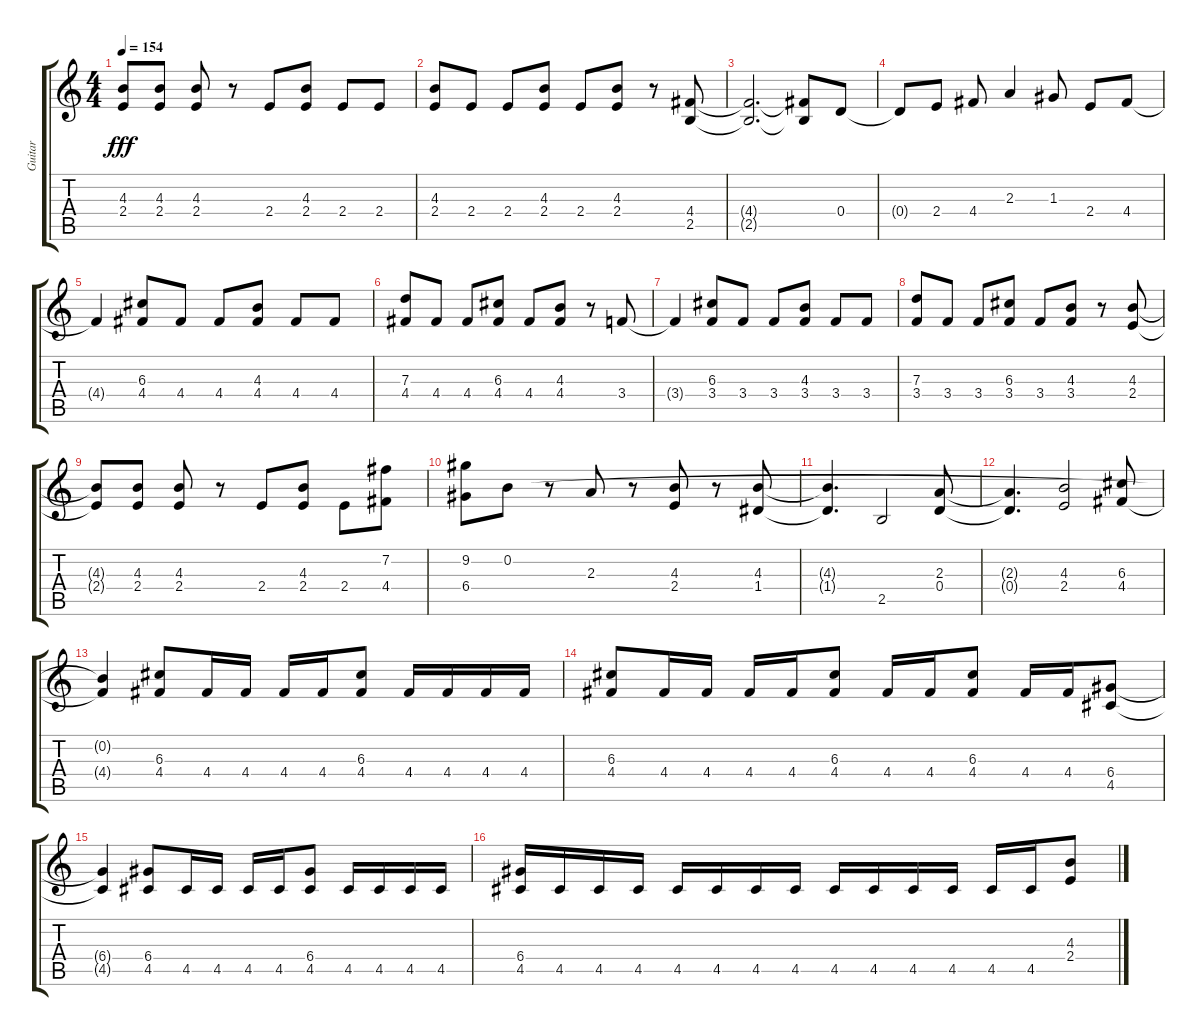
\track ("Guitar" "Guitar") {instrument distortionguitar}
\staff {score tabs}
\tuning (E4 B3 G3 D3 A2 E2) {hide}
\ts (4 4)
\tempo 154
\clef g2
\ks c
(4.3{t} 2.4{t}).8{dy fff} (4.3 2.4).8 (4.3 2.4).8 r.8 2.4.8 (4.3 2.4).8 2.4.8 2.4.8 |
(4.3 2.4).8 2.4.8 2.4.8 (4.3 2.4).8 2.4.8 (4.3 2.4).8 r.8 (4.4 2.5).8 |
(4.4{t} 2.5{t}).2{d} (4.4{t} 2.5{t}).8 0.4.8 |
0.4{t}.8 2.4.8 4.4.8 2.3.4 1.3.8 2.4.8 4.4.8 |
4.4{t}.4 (6.3 4.4).8 4.4.8 4.4.8 (4.3 4.4).8 4.4.8 4.4.8 |
(7.3 4.4).8 4.4.8 4.4.8 (6.3 4.4).8 4.4.8 (4.3 4.4).8 r.8 3.4.8 |
3.4{t}.4 (6.3 3.4).8 3.4.8 3.4.8 (4.3 3.4).8 3.4.8 3.4.8 |
(7.3 3.4).8 3.4.8 3.4.8 (6.3 3.4).8 3.4.8 (4.3 3.4).8 r.8 (4.3 2.4).8 |
(4.3{t} 2.4{t}).8 (4.3 2.4).8 (4.3 2.4).8 r.8 2.4.8 (4.3 2.4).8 2.4.8 (7.2 4.4).8 |
(9.2 6.4).8 0.2.8 r.8 2.3.8 r.8 (4.3 2.4).8 r.8 (4.3 1.4).8 |
(4.3{t} 1.4{t}).4{d} 2.5.2 (2.3 0.4).8 |
(2.3{t} 0.4{t}).4{d} (4.3 2.4).2 (6.3 4.4).8 |
(0.2{t} 4.4{t}).4 (6.3 4.4).8 4.4.16 4.4.16 4.4.16 4.4.16 (6.3 4.4).8 4.4.16 4.4.16 4.4.16 4.4.16 |
(6.3 4.4).8 4.4.16 4.4.16 4.4.16 4.4.16 (6.3 4.4).8 4.4.16 4.4.16 (6.3 4.4).8 4.4.16 4.4.16 (6.4 4.5).8 |
(6.4{t} 4.5{t}).4 (6.4 4.5).8 4.5.16 4.5.16 4.5.16 4.5.16 (6.4 4.5).8 4.5.16 4.5.16 4.5.16 4.5.16 |
(6.4 4.5).16 4.5.16 4.5.16 4.5.16 4.5.16 4.5.16 4.5.16 4.5.16 4.5.16 4.5.16 4.5.16 4.5.16 4.5.16 4.5.16 (4.3 2.4).8
